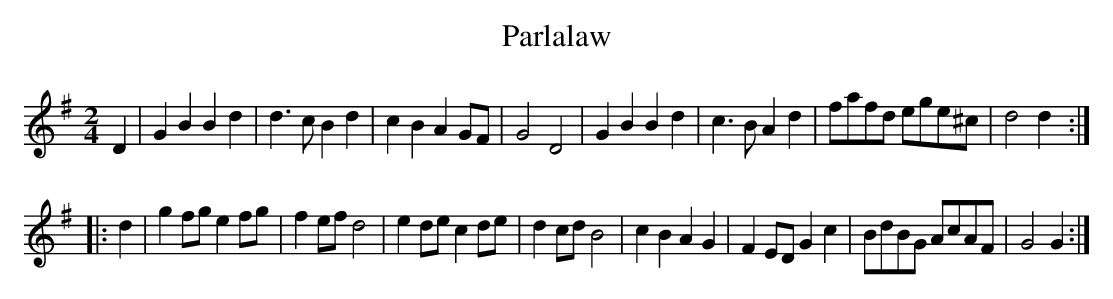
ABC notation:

X:1
T:Parlalaw
M:2/4
L:1/8
K:G
D2|\
G2B2 B2d2 | d3c B2d2 | c2B2 A2GF | G4D4 |\
G2B2 B2d2 | c3B A2d2 | fafd ege^c | d4 d2 :|
|:d2 |\
g2fg e2fg | f2ef d4 | e2de c2de | d2cd B4 |\
c2B2 A2G2 | F2ED G2c2 | BdBG AcAF | G4G2:|
